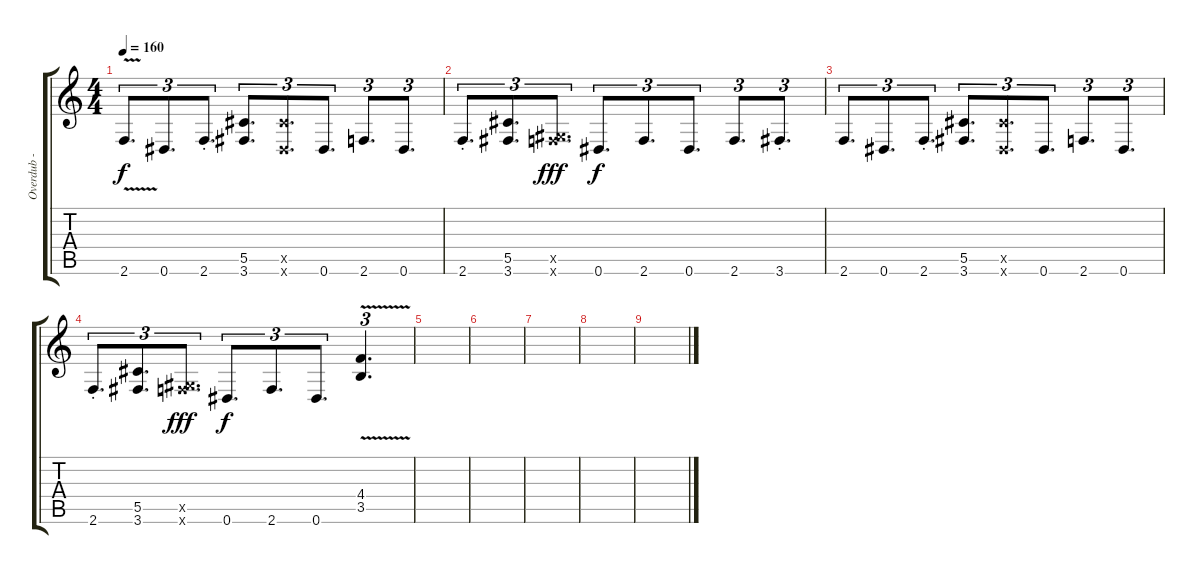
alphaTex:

\track ("Overdub - Effects" "Overdub - ") {instrument fretlessbass}
\staff {score tabs}
\tuning (Eb4 Bb3 Gb3 Db3 Ab2 Eb2) {hide}
\ts (4 4)
\tempo 160
\clef g2
\ks c
2.6{v}.8{d tu (3 2) dy f} 0.6.8{d tu (3 2)} 2.6{st}.8{d tu (3 2)} (5.5 3.6).8{d tu (3 2)} (5.5{x} 0.6{x}).8{d tu (3 2)} 0.6.8{d tu (3 2)} 2.6.8{d tu (3 2)} 0.6.8{d tu (3 2)} |
2.6{st}.8{d tu (3 2)} (5.5 3.6).8{d tu (3 2)} (0.5{x} 2.6{x}).8{d tu (3 2) dy fff} 0.6.8{d tu (3 2) dy f} 2.6.8{d tu (3 2)} 0.6.8{d tu (3 2)} 2.6.8{d tu (3 2)} 3.6{st}.8{d tu (3 2)} |
2.6.8{d tu (3 2)} 0.6.8{d tu (3 2)} 2.6{st}.8{d tu (3 2)} (5.5 3.6).8{d tu (3 2)} (5.5{x} 0.6{x}).8{d tu (3 2)} 0.6.8{d tu (3 2)} 2.6.8{d tu (3 2)} 0.6.8{d tu (3 2)} |
2.6{st}.8{d tu (3 2)} (5.5 3.6).8{d tu (3 2)} (0.5{x} 2.6{x}).8{d tu (3 2) dy fff} 0.6.8{d tu (3 2) dy f} 2.6.8{d tu (3 2)} 0.6.8{d tu (3 2)} (4.4{v} 3.5).4{d tu (3 2)} |
\section ("" "")
|
|
|
|
\section ("" "")
